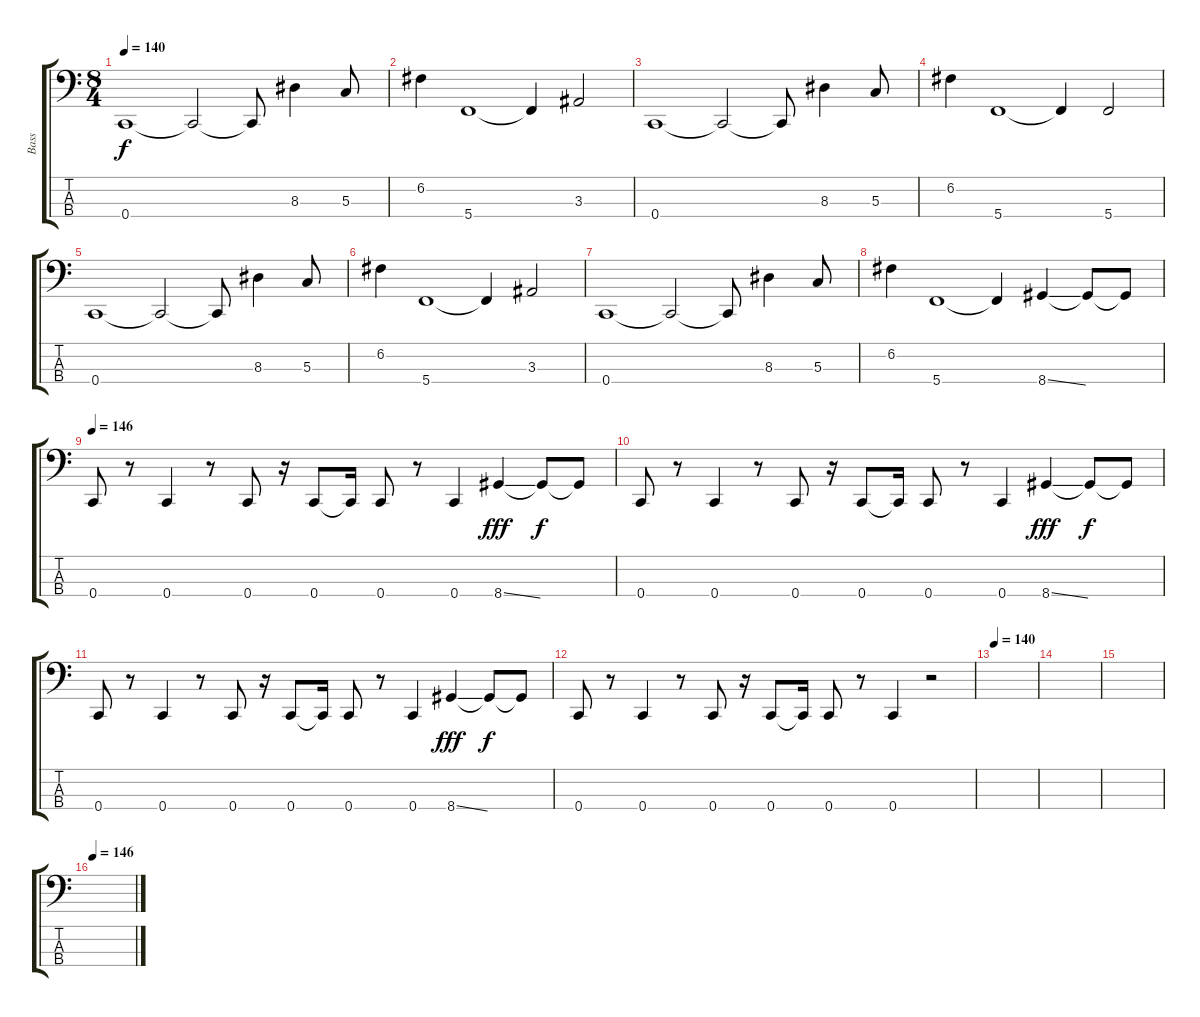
\track ("Bass" "Bass") {instrument electricbassfinger}
\staff {score tabs}
\tuning (F2 C2 G1 C1) {hide}
\ts (8 4)
\tempo 140
\clef f4
\ks c
0.4.1{dy f} 0.4{t}.2 0.4{t}.8 8.3.4 5.3.8 |
6.2.4 5.4.1 5.4{t}.4 3.3.2 |
0.4.1 0.4{t}.2 0.4{t}.8 8.3.4 5.3.8 |
6.2.4 5.4.1 5.4{t}.4 5.4.2 |
0.4.1 0.4{t}.2 0.4{t}.8 8.3.4 5.3.8 |
6.2.4 5.4.1 5.4{t}.4 3.3.2 |
0.4.1 0.4{t}.2 0.4{t}.8 8.3.4 5.3.8 |
6.2.4 5.4.1 5.4{t}.4 8.4{ss}.4 8.4{t}.8 8.4{t}.8 |
\tempo 146
0.4.8 r.8 0.4.4 r.8 0.4.8 r.16 0.4.8 0.4{t}.16 0.4.8 r.8 0.4.4 8.4{ss}.4{dy fff} 8.4{t}.8{dy f} 8.4{t}.8 |
0.4.8 r.8 0.4.4 r.8 0.4.8 r.16 0.4.8 0.4{t}.16 0.4.8 r.8 0.4.4 8.4{ss}.4{dy fff} 8.4{t}.8{dy f} 8.4{t}.8 |
0.4.8 r.8 0.4.4 r.8 0.4.8 r.16 0.4.8 0.4{t}.16 0.4.8 r.8 0.4.4 8.4{ss}.4{dy fff} 8.4{t}.8{dy f} 8.4{t}.8 |
0.4.8 r.8 0.4.4 r.8 0.4.8 r.16 0.4.8 0.4{t}.16 0.4.8 r.8 0.4.4 r.2 |
\tempo 140
|
|
|
\tempo 146
